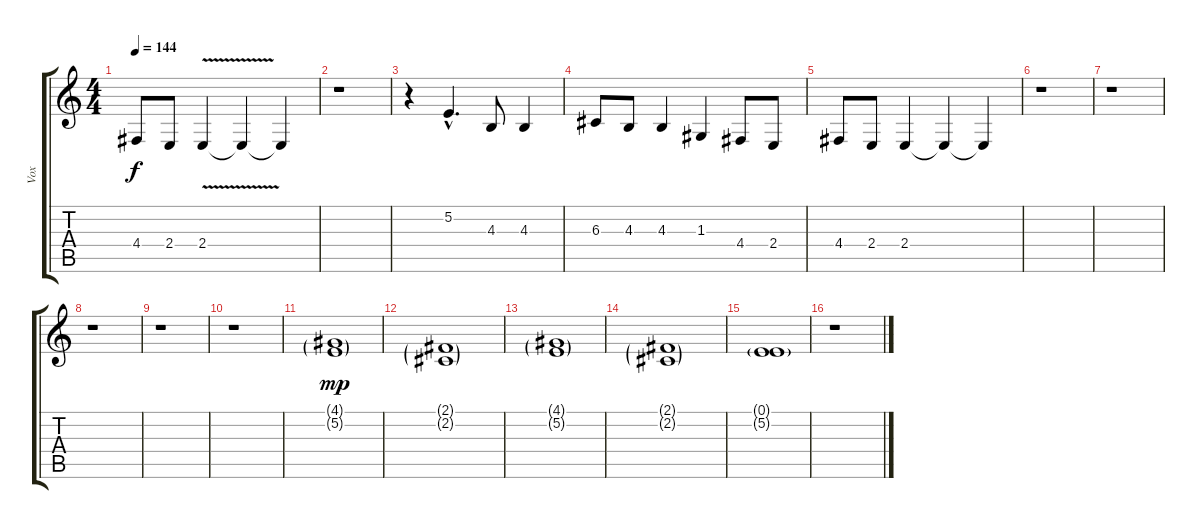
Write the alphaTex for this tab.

\track ("Vox" "Vox") {instrument lead2sawtooth}
\staff {score tabs}
\tuning (E4 B3 G3 D3 A2 E2) {hide}
\ts (4 4)
\tempo 144
\clef g2
\ks c
4.4.8{dy f} 2.4.8 2.4{v}.4 2.4{t}.4 2.4{t}.4 |
r.1 |
r.4 5.2{hac}.4{d} 4.3.8 4.3.4 |
6.3.8 4.3.8 4.3.4 1.3.4 4.4.8 2.4.8 |
4.4.8 2.4.8 2.4.4 2.4{t}.4 2.4{t}.4 |
r.1 |
r.1 |
r.1 |
r.1 |
r.1 |
(4.1{g} 5.2{g}).1{dy mp} |
(2.1{g} 2.2{g}).1 |
(4.1{g} 5.2{g}).1 |
(2.1{g} 2.2{g}).1 |
(0.1{g} 5.2{g}).1 |
r.1
